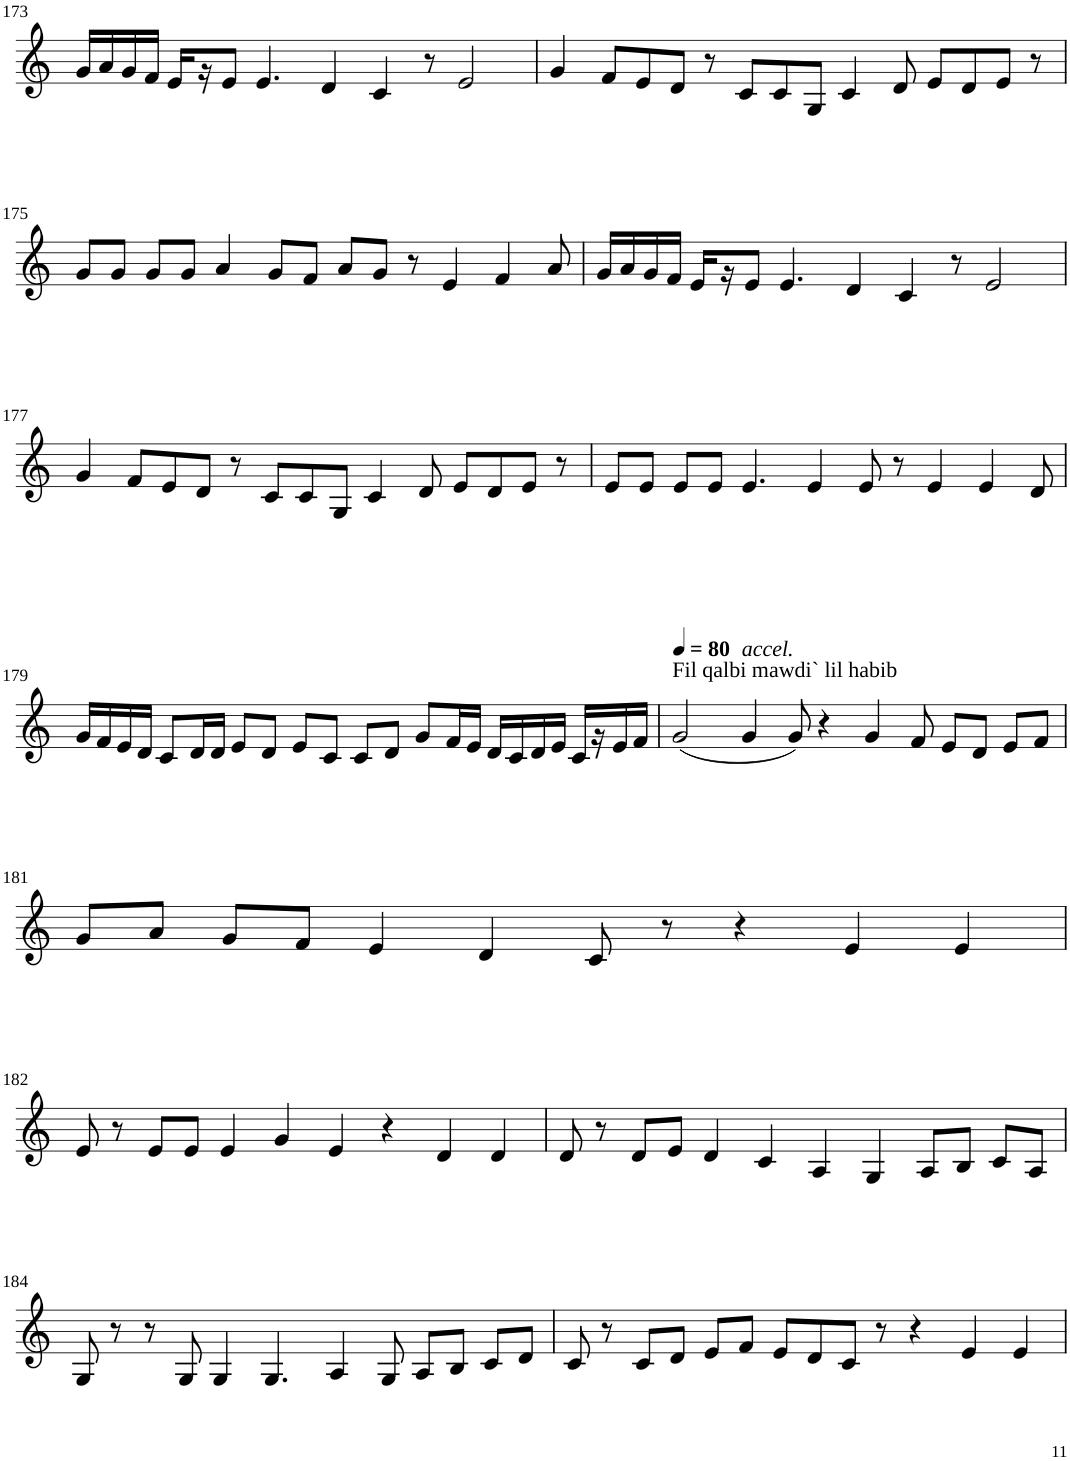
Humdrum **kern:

**kern
*part1
*staff1
*I"Violin
!!LO:PB:g=z
*clefG2
*k[]
*M8/4
=173
16g/LL
16a/
16g/
16f/JJ
16e/LL
16r
8e/J
4.e/
4d/
4c/
8r
2e/
=174
4g/
8f/L
8e/
8d/J
8r
8c/L
8c/
8G/J
4c/
8d/
8e/L
8d/
8e/J
8r
!!LO:LB:g=z
=175
8g/L
8g/J
8g/L
8g/J
4a/
8g/L
8f/J
8a/L
8g/J
8r
4e/
4f/
8a/
=176
16g/LL
16a/
16g/
16f/JJ
16e/LL
16r
8e/J
4.e/
4d/
4c/
8r
2e/
!!LO:LB:g=z
=177
4g/
8f/L
8e/
8d/J
8r
8c/L
8c/
8G/J
4c/
8d/
8e/L
8d/
8e/J
8r
=178
8e/L
8e/J
8e/L
8e/J
!LO:TX:b:i:t=accel.
4.e/
4e/
8e/
8r
4e/
4e/
8d/
!!LO:LB:g=z
=179
16g/LL
16f/
16e/
16d/JJ
8c/L
16d/L
16d/JJ
8e/L
8d/J
8e/L
8c/J
8c/L
8d/J
8g/L
16f/L
16e/JJ
16d/LL
16c/
16d/
16e/JJ
16c/LL
16r
16e/
16f/JJ
=180
*MM80
!LO:TX:a:t=Fil qalbi mawdi` lil habib
(2g/
4g/
8g/)
4r
4g/
8f/
8e/L
8d/J
8e/L
8f/J
!!LO:LB:g=z
=181
8g/L
8a/J
8g/L
8f/J
4e/
4d/
8c/
8r
4r
4e/
4e/
!!LO:LB:g=z
=182
8e/
8r
8e/L
8e/J
4e/
4g/
4e/
4r
4d/
4d/
=183
8d/
8r
8d/L
8e/J
4d/
4c/
4A/
4G/
8A/L
8B/J
8c/L
8A/J
!!LO:LB:g=z
=184
8G/
8r
8r
8G/
4G/
4.G/
4A/
8G/
8A/L
8B/J
8c/L
8d/J
=185
8c/
8r
8c/L
8d/J
8e/L
8f/J
8e/L
8d/
8c/J
8r
4r
4e/
4e/
=
*-
